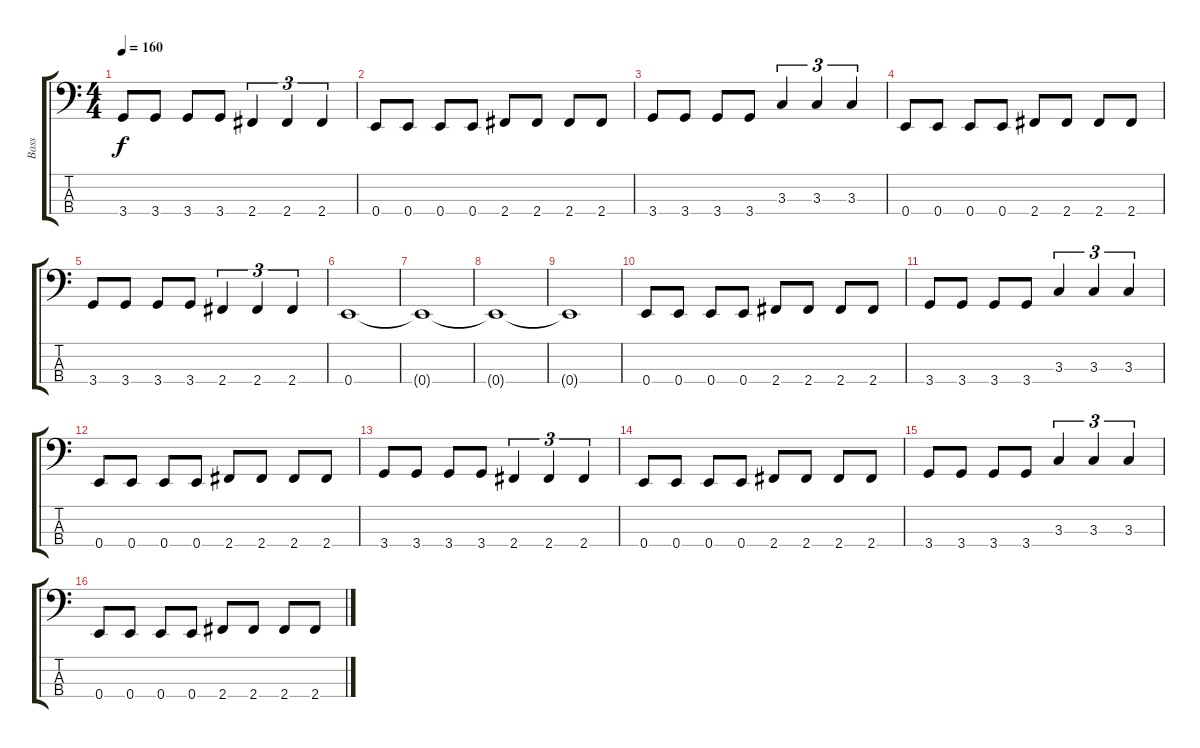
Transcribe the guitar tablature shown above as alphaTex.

\track ("Bass" "Bass") {instrument electricbassfinger}
\staff {score tabs}
\tuning (G2 D2 A1 E1) {hide}
\ts (4 4)
\tempo 160
\clef f4
\ks c
3.4.8{dy f} 3.4.8 3.4.8 3.4.8 2.4.4{tu (3 2)} 2.4.4{tu (3 2)} 2.4.4{tu (3 2)} |
0.4.8 0.4.8 0.4.8 0.4.8 2.4.8 2.4.8 2.4.8 2.4.8 |
3.4.8 3.4.8 3.4.8 3.4.8 3.3.4{tu (3 2)} 3.3.4{tu (3 2)} 3.3.4{tu (3 2)} |
0.4.8 0.4.8 0.4.8 0.4.8 2.4.8 2.4.8 2.4.8 2.4.8 |
3.4.8 3.4.8 3.4.8 3.4.8 2.4.4{tu (3 2)} 2.4.4{tu (3 2)} 2.4.4{tu (3 2)} |
0.4.1 |
0.4{t}.1 |
0.4{t}.1 |
0.4{t}.1 |
0.4.8 0.4.8 0.4.8 0.4.8 2.4.8 2.4.8 2.4.8 2.4.8 |
3.4.8 3.4.8 3.4.8 3.4.8 3.3.4{tu (3 2)} 3.3.4{tu (3 2)} 3.3.4{tu (3 2)} |
0.4.8 0.4.8 0.4.8 0.4.8 2.4.8 2.4.8 2.4.8 2.4.8 |
3.4.8 3.4.8 3.4.8 3.4.8 2.4.4{tu (3 2)} 2.4.4{tu (3 2)} 2.4.4{tu (3 2)} |
0.4.8 0.4.8 0.4.8 0.4.8 2.4.8 2.4.8 2.4.8 2.4.8 |
3.4.8 3.4.8 3.4.8 3.4.8 3.3.4{tu (3 2)} 3.3.4{tu (3 2)} 3.3.4{tu (3 2)} |
0.4.8 0.4.8 0.4.8 0.4.8 2.4.8 2.4.8 2.4.8 2.4.8
